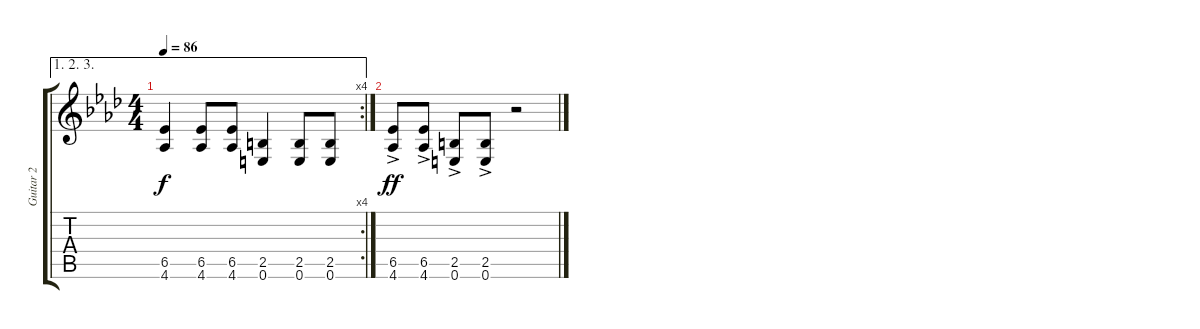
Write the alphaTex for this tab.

\track ("Guitar 2" "Guitar 2") {instrument distortionguitar}
\staff {score tabs}
\tuning (E4 B3 G3 D3 A2 E2) {hide}
\ae (1 2 3)
\rc 4
\ts (4 4)
\tempo 86
\clef g2
\ks ab
(6.5 4.6).4{dy f} (6.5 4.6).8 (6.5 4.6).8 (2.5 0.6).4 (2.5 0.6).8 (2.5 0.6).8 |
(6.5{ac} 4.6{ac}).8{dy ff} (6.5{ac} 4.6{ac}).8 (2.5{ac} 0.6{ac}).8 (2.5{ac} 0.6{ac}).8 r.2
